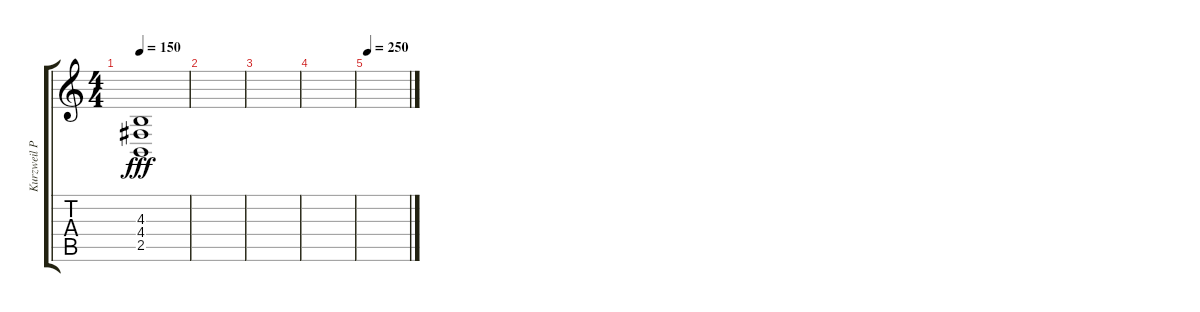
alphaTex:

\track ("Kurzweil PC-2X/O 88" "Kurzweil P") {instrument choiraahs}
\staff {score tabs}
\tuning (E4 B3 G3 D3 A2 E2) {hide}
\ts (4 4)
\tempo 150
\clef g2
\ks c
(4.3 4.4 2.5).1{dy fff} |
|
|
|
\tempo 250
